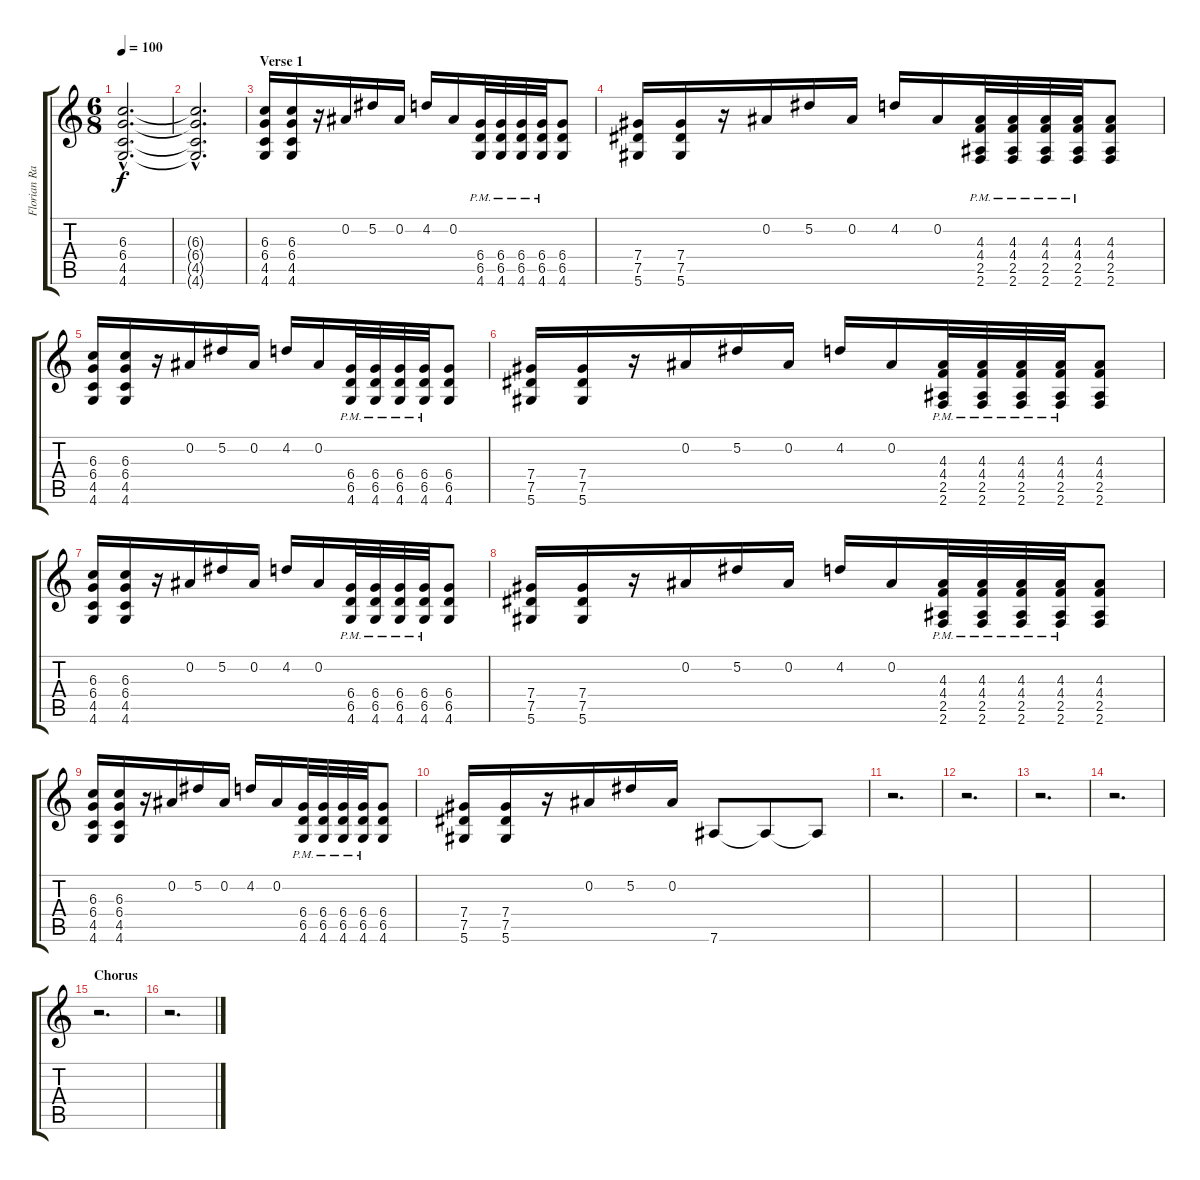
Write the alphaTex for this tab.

\track ("Florian Raatz" "Florian Ra") {instrument distortionguitar}
\staff {score tabs}
\tuning (Eb4 Bb3 Gb3 Db3 Ab2 Eb2) {hide}
\ts (6 8)
\tempo 100
\clef g2
\ks c
(6.3{hac} 6.4{hac} 4.5{hac} 4.6{hac}).2{d dy f instrument distortionguitar} |
(6.3{hac t} 6.4{hac t} 4.5{hac t} 4.6{hac t}).2{d} |
\section ("" "Verse 1")
(6.3 6.4 4.5 4.6).16 (6.3 6.4 4.5 4.6).16 r.16 0.2.16 5.2.16 0.2.16 4.2.16 0.2.16 (6.4{pm} 6.5{pm} 4.6).32 (6.4{pm} 6.5{pm} 4.6).32 (6.4{pm} 6.5{pm} 4.6).32 (6.4{pm} 6.5{pm} 4.6).32 (6.4 6.5 4.6).8 |
(7.4 7.5 5.6).16 (7.4 7.5 5.6).16 r.16 0.2.16 5.2.16 0.2.16 4.2.16 0.2.16 (4.3 4.4{pm} 2.5 2.6).32 (4.3 4.4{pm} 2.5 2.6).32 (4.3 4.4{pm} 2.5 2.6).32 (4.3 4.4{pm} 2.5 2.6).32 (4.3 4.4 2.5 2.6).8 |
(6.3 6.4 4.5 4.6).16 (6.3 6.4 4.5 4.6).16 r.16 0.2.16 5.2.16 0.2.16 4.2.16 0.2.16 (6.4{pm} 6.5{pm} 4.6).32 (6.4{pm} 6.5{pm} 4.6).32 (6.4{pm} 6.5{pm} 4.6).32 (6.4{pm} 6.5{pm} 4.6).32 (6.4 6.5 4.6).8 |
(7.4 7.5 5.6).16 (7.4 7.5 5.6).16 r.16 0.2.16 5.2.16 0.2.16 4.2.16 0.2.16 (4.3 4.4{pm} 2.5 2.6).32 (4.3 4.4{pm} 2.5 2.6).32 (4.3 4.4{pm} 2.5 2.6).32 (4.3 4.4{pm} 2.5 2.6).32 (4.3 4.4 2.5 2.6).8 |
(6.3 6.4 4.5 4.6).16 (6.3 6.4 4.5 4.6).16 r.16 0.2.16 5.2.16 0.2.16 4.2.16 0.2.16 (6.4{pm} 6.5{pm} 4.6).32 (6.4{pm} 6.5{pm} 4.6).32 (6.4{pm} 6.5{pm} 4.6).32 (6.4{pm} 6.5{pm} 4.6).32 (6.4 6.5 4.6).8 |
(7.4 7.5 5.6).16 (7.4 7.5 5.6).16 r.16 0.2.16 5.2.16 0.2.16 4.2.16 0.2.16 (4.3 4.4{pm} 2.5 2.6).32 (4.3 4.4{pm} 2.5 2.6).32 (4.3 4.4{pm} 2.5 2.6).32 (4.3 4.4{pm} 2.5 2.6).32 (4.3 4.4 2.5 2.6).8 |
(6.3 6.4 4.5 4.6).16 (6.3 6.4 4.5 4.6).16 r.16 0.2.16 5.2.16 0.2.16 4.2.16 0.2.16 (6.4{pm} 6.5{pm} 4.6).32 (6.4{pm} 6.5{pm} 4.6).32 (6.4{pm} 6.5{pm} 4.6).32 (6.4{pm} 6.5{pm} 4.6).32 (6.4 6.5 4.6).8 |
(7.4 7.5 5.6).16 (7.4 7.5 5.6).16 r.16 0.2.16 5.2.16 0.2.16 7.6.8 7.6{t}.8 7.6{t}.8 |
r.2{d} |
r.2{d} |
r.2{d} |
r.2{d} |
\section ("" "Chorus")
r.2{d} |
r.2{d}
